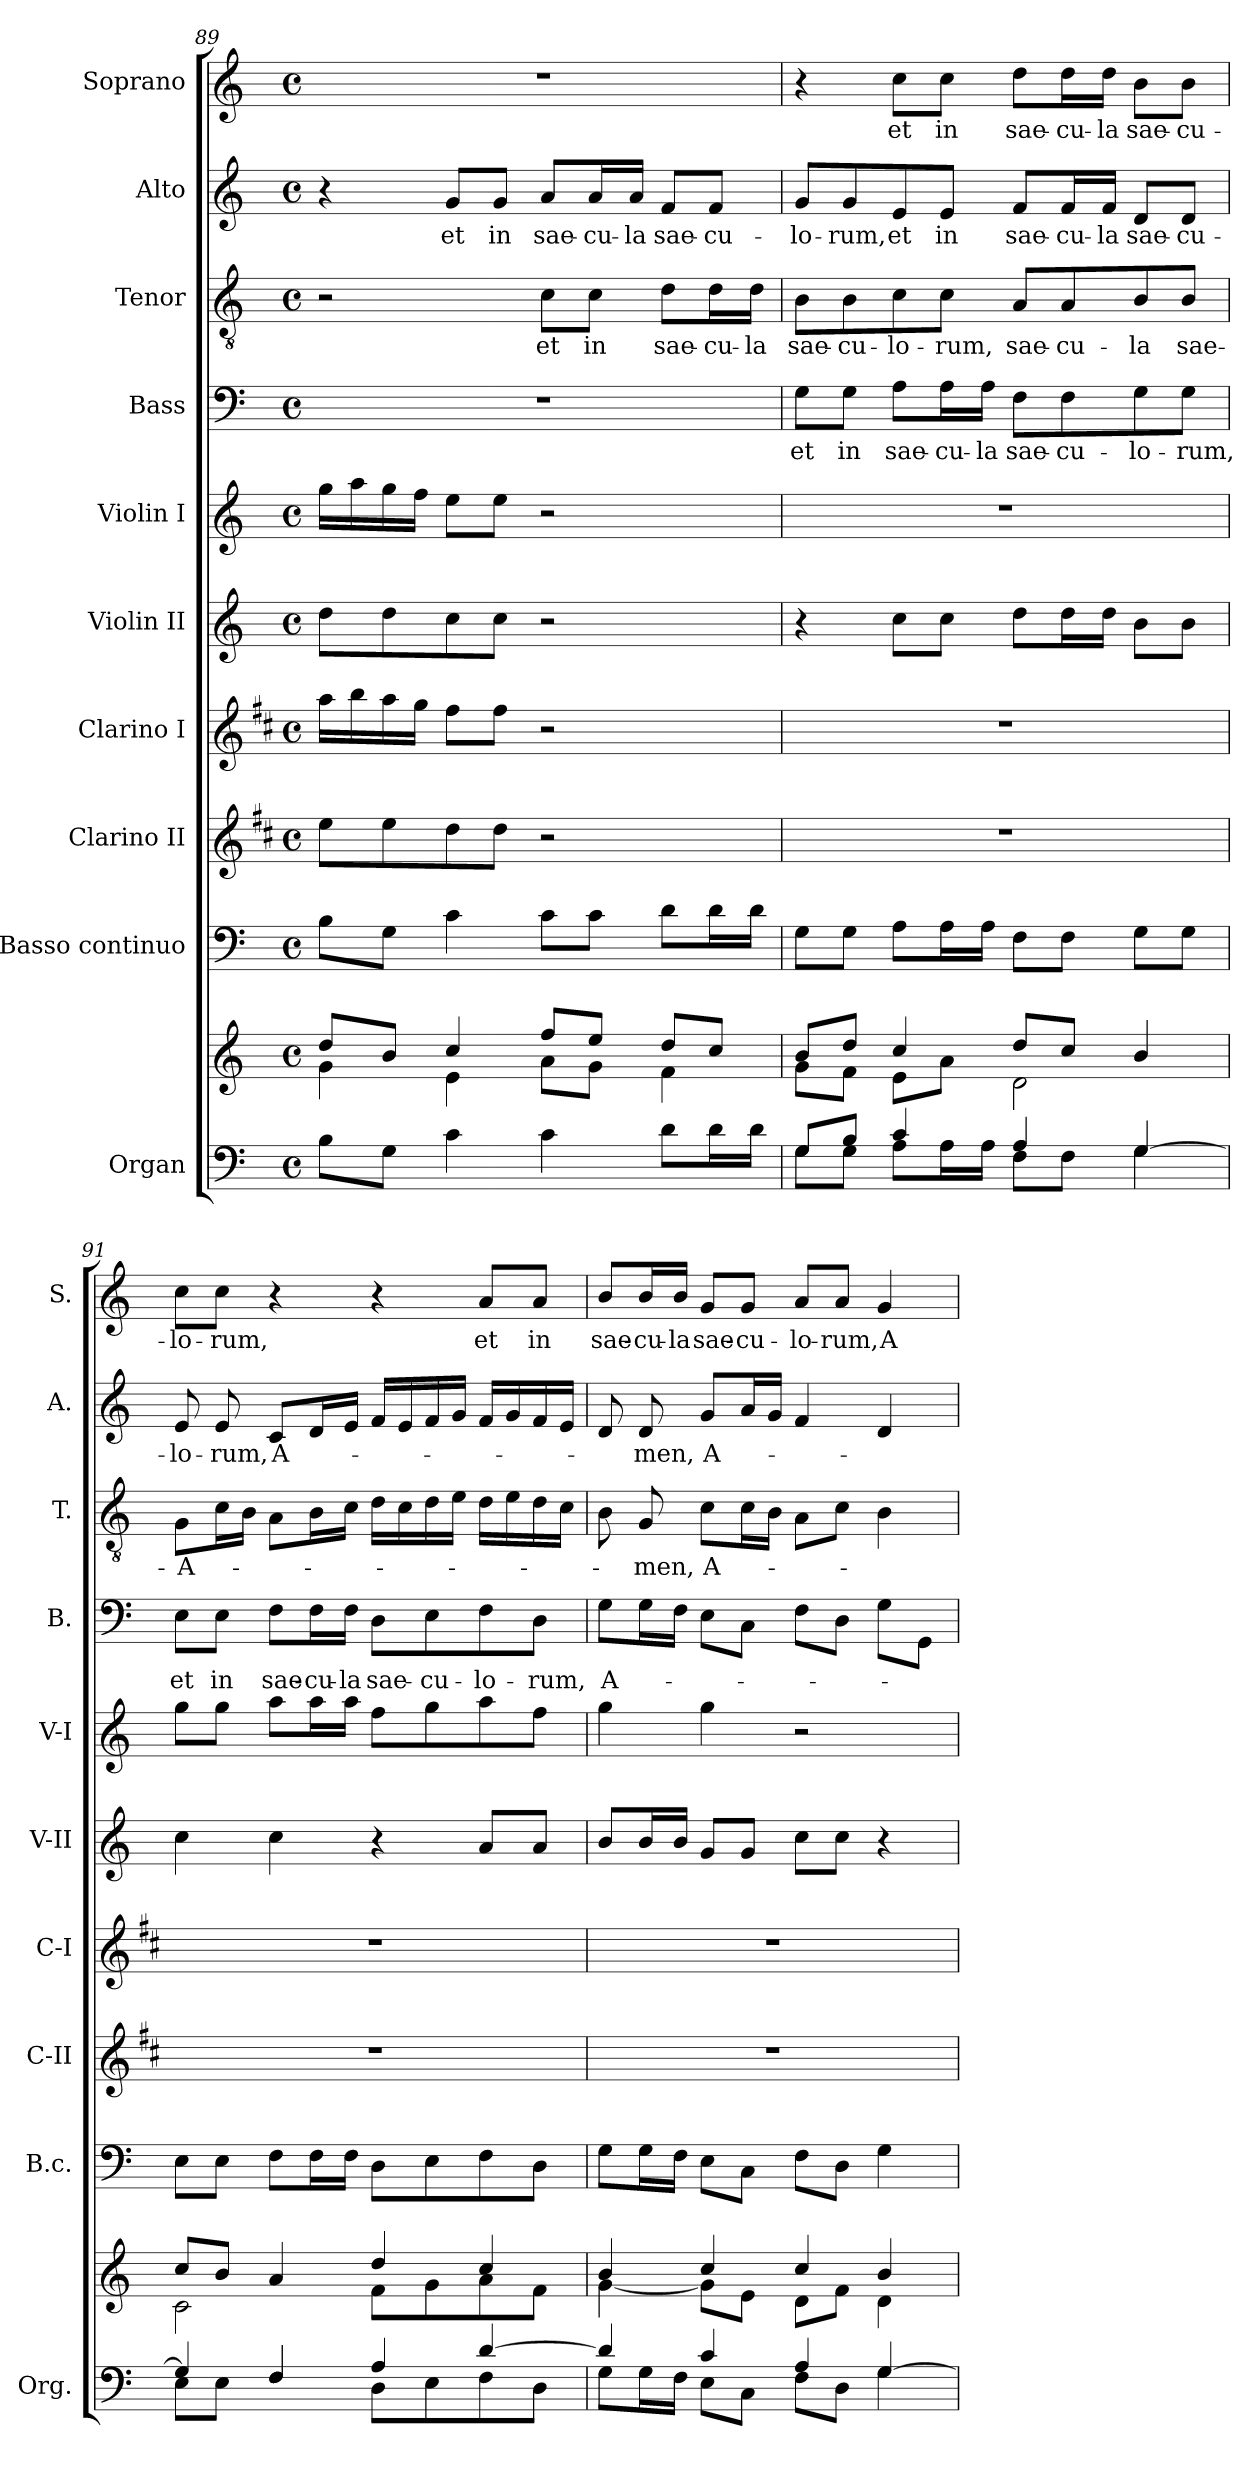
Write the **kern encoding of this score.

**kern	**kern	**kern	**kern	**kern	**kern	**kern	**kern	**text	**kern	**text	**kern	**text	**kern	**text
*part10	*part10	*part9	*part8	*part7	*part6	*part5	*part4	*part4	*part3	*part3	*part2	*part2	*part1	*part1
*staff11	*staff10	*staff9	*staff8	*staff7	*staff6	*staff5	*staff4	*staff4	*staff3	*staff3	*staff2	*staff2	*staff1	*staff1
*I"Organ	*	*I"Basso  continuo	*I"Clarino II	*I"Clarino I	*I"Violin II	*I"Violin I	*I"Bass	*	*I"Tenor	*	*I"Alto	*	*I"Soprano	*
*I'Org.	*	*I'B.c.	*I'C-II	*I'C-I	*I'V-II	*I'V-I	*I'B.	*	*I'T.	*	*I'A.	*	*I'S.	*
*clefF4	*clefG2	*clefF4	*clefG2	*clefG2	*clefG2	*clefG2	*clefF4	*	*clefGv2	*	*clefG2	*	*clefG2	*
*	*	*	*ITrd1c2	*ITrd1c2	*	*	*	*	*	*	*	*	*	*
*k[]	*k[]	*k[]	*k[]	*k[]	*k[]	*k[]	*k[]	*	*k[]	*	*k[]	*	*k[]	*
*C:	*C:	*C:	*C:	*C:	*C:	*C:	*C:	*	*C:	*	*C:	*	*C:	*
*M4/4	*M4/4	*M4/4	*M4/4	*M4/4	*M4/4	*M4/4	*M4/4	*	*M4/4	*	*M4/4	*	*M4/4	*
*met(c)	*met(c)	*met(c)	*met(c)	*met(c)	*met(c)	*met(c)	*met(c)	*	*met(c)	*	*met(c)	*	*met(c)	*
=89	=89	=89	=89	=89	=89	=89	=89	=89	=89	=89	=89	=89	=89	=89
*	*^	*	*	*	*	*	*	*	*	*	*	*	*	*
8B\L	8dd/L	4g\	8B\L	8dd\L	16gg\LL	8dd\L	16gg\LL	1r	.	2r	.	4r	.	1r	.
.	.	.	.	.	16aa\	.	16aa\	.	.	.	.	.	.	.	.
8G\J	8b/J	.	8G\J	8dd\	16gg\	8dd\	16gg\	.	.	.	.	.	.	.	.
.	.	.	.	.	16ff\JJ	.	16ff\JJ	.	.	.	.	.	.	.	.
!	!	!	!	!	!	!	!	!	!	!	!	!	!LO:LY:b	!	!
4c\	4cc/	4e\	4c\	8cc\	8ee\L	8cc\	8ee\L	.	.	.	.	8g/L	et	.	.
!	!	!	!	!	!	!	!	!	!	!	!	!	!LO:LY:b	!	!
.	.	.	.	8cc\J	8ee\J	8cc\J	8ee\J	.	.	.	.	8g/J	in	.	.
!	!	!	!	!	!	!	!	!	!	!	!LO:LY:b	!	!LO:LY:b	!	!
4c\	8ff/L	8a\L	8c\L	2r	2r	2r	2r	.	.	8c\L	et	8a/L	sae-	.	.
!	!	!	!	!	!	!	!	!	!	!	!LO:LY:b	!	!LO:LY:b	!	!
.	8ee/J	8g\J	8c\J	.	.	.	.	.	.	8c\J	in	16a/L	-cu-	.	.
!	!	!	!	!	!	!	!	!	!	!	!	!	!LO:LY:b	!	!
.	.	.	.	.	.	.	.	.	.	.	.	16a/JJ	-la	.	.
!	!	!	!	!	!	!	!	!	!	!	!LO:LY:b	!	!LO:LY:b	!	!
8d\L	8dd/L	4f\	8d\L	.	.	.	.	.	.	8d\L	sae-	8f/L	sae-	.	.
!	!	!	!	!	!	!	!	!	!	!	!LO:LY:b	!	!LO:LY:b	!	!
16d\L	8cc/J	.	16d\L	.	.	.	.	.	.	16d\L	-cu-	8f/J	-cu-	.	.
!	!	!	!	!	!	!	!	!	!	!	!LO:LY:b	!	!	!	!
16d\JJ	.	.	16d\JJ	.	.	.	.	.	.	16d\JJ	-la	.	.	.	.
=90	=90	=90	=90	=90	=90	=90	=90	=90	=90	=90	=90	=90	=90	=90	=90
*^	*	*	*	*	*	*	*	*	*	*	*	*	*	*	*
!	!	!	!	!	!	!	!	!	!	!LO:LY:b	!	!LO:LY:b	!	!LO:LY:b	!	!
8G/L	8G\L	8b/L	8g\L	8G\L	1r	1r	4r	1r	8G\L	et	8B\L	sae-	8g/L	-lo-	4r	.
!	!	!	!	!	!	!	!	!	!	!LO:LY:b	!	!LO:LY:b	!	!LO:LY:b	!	!
8B/J	8G\J	8dd/J	8f\J	8G\J	.	.	.	.	8G\J	in	8B\	-cu-	8g/	-rum,	.	.
!	!	!	!	!	!	!	!	!	!	!LO:LY:b	!	!LO:LY:b	!	!LO:LY:b	!	!LO:LY:b
4c/	8A\L	4cc/	8e\L	8A\L	.	.	8cc\L	.	8A\L	sae-	8c\	-lo-	8e/	et	8cc\L	et
!	!	!	!	!	!	!	!	!	!	!LO:LY:b	!	!LO:LY:b	!	!LO:LY:b	!	!LO:LY:b
.	16A\L	.	8a\J	16A\L	.	.	8cc\J	.	16A\L	-cu-	8c\J	-rum,	8e/J	in	8cc\J	in
!	!	!	!	!	!	!	!	!	!	!LO:LY:b	!	!	!	!	!	!
.	16A\JJ	.	.	16A\JJ	.	.	.	.	16A\JJ	-la	.	.	.	.	.	.
!	!	!	!	!	!	!	!	!	!	!LO:LY:b	!	!LO:LY:b	!	!LO:LY:b	!	!LO:LY:b
4A/	8F\L	8dd/L	2d\	8F\L	.	.	8dd\L	.	8F\L	sae-	8A/L	sae-	8f/L	sae-	8dd\L	sae-
!	!	!	!	!	!	!	!	!	!	!LO:LY:b	!	!LO:LY:b	!	!LO:LY:b	!	!LO:LY:b
.	8F\J	8cc/J	.	8F\J	.	.	16dd\L	.	8F\	-cu-	8A/	-cu-	16f/L	-cu-	16dd\L	-cu-
!	!	!	!	!	!	!	!	!	!	!	!	!	!	!LO:LY:b	!	!LO:LY:b
.	.	.	.	.	.	.	16dd\JJ	.	.	.	.	.	16f/JJ	-la	16dd\JJ	-la
!	!	!	!	!	!	!	!	!	!	!LO:LY:b	!	!LO:LY:b	!	!LO:LY:b	!	!LO:LY:b
[>4G/	4G\	4b/	.	8G\L	.	.	8b\L	.	8G\	-lo-	8B/	-la	8d/L	sae-	8b\L	sae-
!	!	!	!	!	!	!	!	!	!	!LO:LY:b	!	!LO:LY:b	!	!LO:LY:b	!	!LO:LY:b
.	.	.	.	8G\J	.	.	8b\J	.	8G\J	-rum,	8B/J	sae-	8d/J	-cu-	8b\J	-cu-
=91	=91	=91	=91	=91	=91	=91	=91	=91	=91	=91	=91	=91	=91	=91	=91	=91
!	!	!	!	!	!	!	!	!	!	!LO:LY:b	!	!LO:LY:b	!	!LO:LY:b	!	!LO:LY:b
4G/]	8E\L	8cc/L	2c\	8E\L	1r	1r	4cc\	8gg\L	8E\L	et	8G\L	-A-	8e/	-lo-	8cc\L	-lo-
!	!	!	!	!	!	!	!	!	!	!LO:LY:b	!	!	!	!LO:LY:b	!	!LO:LY:b
.	8E\J	8b/J	.	8E\J	.	.	.	8gg\J	8E\J	in	16c\L	.	8e/	-rum,	8cc\J	-rum,
.	.	.	.	.	.	.	.	.	.	.	16B\JJ	.	.	.	.	.
!	!	!	!	!	!	!	!	!	!	!LO:LY:b	!	!	!	!LO:LY:b	!	!
4F/	4F/	4a/	.	8F\L	.	.	4cc\	8aa\L	8F\L	sae-	8A\L	.	8c/L	A-	4r	.
!	!	!	!	!	!	!	!	!	!	!LO:LY:b	!	!	!	!	!	!
.	.	.	.	16F\L	.	.	.	16aa\L	16F\L	-cu-	16B\L	.	16d/L	.	.	.
!	!	!	!	!	!	!	!	!	!	!LO:LY:b	!	!	!	!	!	!
.	.	.	.	16F\JJ	.	.	.	16aa\JJ	16F\JJ	-la	16c\JJ	.	16e/JJ	.	.	.
!	!	!	!	!	!	!	!	!	!	!LO:LY:b	!	!	!	!	!	!
4A/	8D\L	4dd/	8f\L	8D\L	.	.	4r	8ff\L	8D\L	sae-	16d\LL	.	16f/LL	.	4r	.
.	.	.	.	.	.	.	.	.	.	.	16c\	.	16e/	.	.	.
!	!	!	!	!	!	!	!	!	!	!LO:LY:b	!	!	!	!	!	!
.	8E\	.	8g\	8E\	.	.	.	8gg\	8E\	-cu-	16d\	.	16f/	.	.	.
.	.	.	.	.	.	.	.	.	.	.	16e\JJ	.	16g/JJ	.	.	.
!	!	!	!	!	!	!	!	!	!	!LO:LY:b	!	!	!	!	!	!LO:LY:b
[>4d/	8F\	4cc/	8a\	8F\	.	.	8a/L	8aa\	8F\	-lo-	16d\LL	.	16f/LL	.	8a/L	et
.	.	.	.	.	.	.	.	.	.	.	16e\	.	16g/	.	.	.
!	!	!	!	!	!	!	!	!	!	!LO:LY:b	!	!	!	!	!	!LO:LY:b
.	8D\J	.	8f\J	8D\J	.	.	8a/J	8ff\J	8D\J	-rum,	16d\	.	16f/	.	8a/J	in
.	.	.	.	.	.	.	.	.	.	.	16c\JJ	.	16e/JJ	.	.	.
!!LO:PB:g=z
=92	=92	=92	=92	=92	=92	=92	=92	=92	=92	=92	=92	=92	=92	=92	=92	=92
!	!	!	!	!	!	!	!	!	!	!LO:LY:b	!	!	!	!	!	!LO:LY:b
4d/]	8G\L	4b/	[<4g\	8G\L	1r	1r	8b/L	4gg\	8G\L	A-	8B\	.	8d/	.	8b/L	sae-
!	!	!	!	!	!	!	!	!	!	!	!	!LO:LY:b	!	!LO:LY:b	!	!LO:LY:b
.	16G\L	.	.	16G\L	.	.	16b/L	.	16G\L	.	8G/	-men,	8d/	-men,	16b/L	-cu-
!	!	!	!	!	!	!	!	!	!	!	!	!	!	!	!	!LO:LY:b
.	16F\JJ	.	.	16F\JJ	.	.	16b/JJ	.	16F\JJ	.	.	.	.	.	16b/JJ	-la
!	!	!	!	!	!	!	!	!	!	!	!	!LO:LY:b	!	!LO:LY:b	!	!LO:LY:b
4c/	8E\L	4cc/	8g\L]	8E\L	.	.	8g/L	4gg\	8E\L	.	8c\L	A-	8g/L	A-	8g/L	sae-
!	!	!	!	!	!	!	!	!	!	!	!	!	!	!	!	!LO:LY:b
.	8C\J	.	8e\J	8C\J	.	.	8g/J	.	8C\J	.	16c\L	.	16a/L	.	8g/J	-cu-
.	.	.	.	.	.	.	.	.	.	.	16B\JJ	.	16g/JJ	.	.	.
!	!	!	!	!	!	!	!	!	!	!	!	!	!	!	!	!LO:LY:b
4A/	8F\L	4cc/	8d\L	8F\L	.	.	8cc\L	2r	8F\L	.	8A\L	.	4f/	.	8a/L	-lo-
!	!	!	!	!	!	!	!	!	!	!	!	!	!	!	!	!LO:LY:b
.	8D\J	.	8f\J	8D\J	.	.	8cc\J	.	8D\J	.	8c\J	.	.	.	8a/J	-rum,
!	!	!	!	!	!	!	!	!	!	!	!	!	!	!	!	!LO:LY:b
[>4G/	4G\	4b/	4d\	4G\	.	.	4r	.	8G\L	.	4B\	.	4d/	.	4g/	A-
.	.	.	.	.	.	.	.	.	8GG\J	.	.	.	.	.	.	.
*v	*v	*	*	*	*	*	*	*	*	*	*	*	*	*	*	*
*	*v	*v	*	*	*	*	*	*	*	*	*	*	*	*	*
=	=	=	=	=	=	=	=	=	=	=	=	=	=	=
*-	*-	*-	*-	*-	*-	*-	*-	*-	*-	*-	*-	*-	*-	*-
